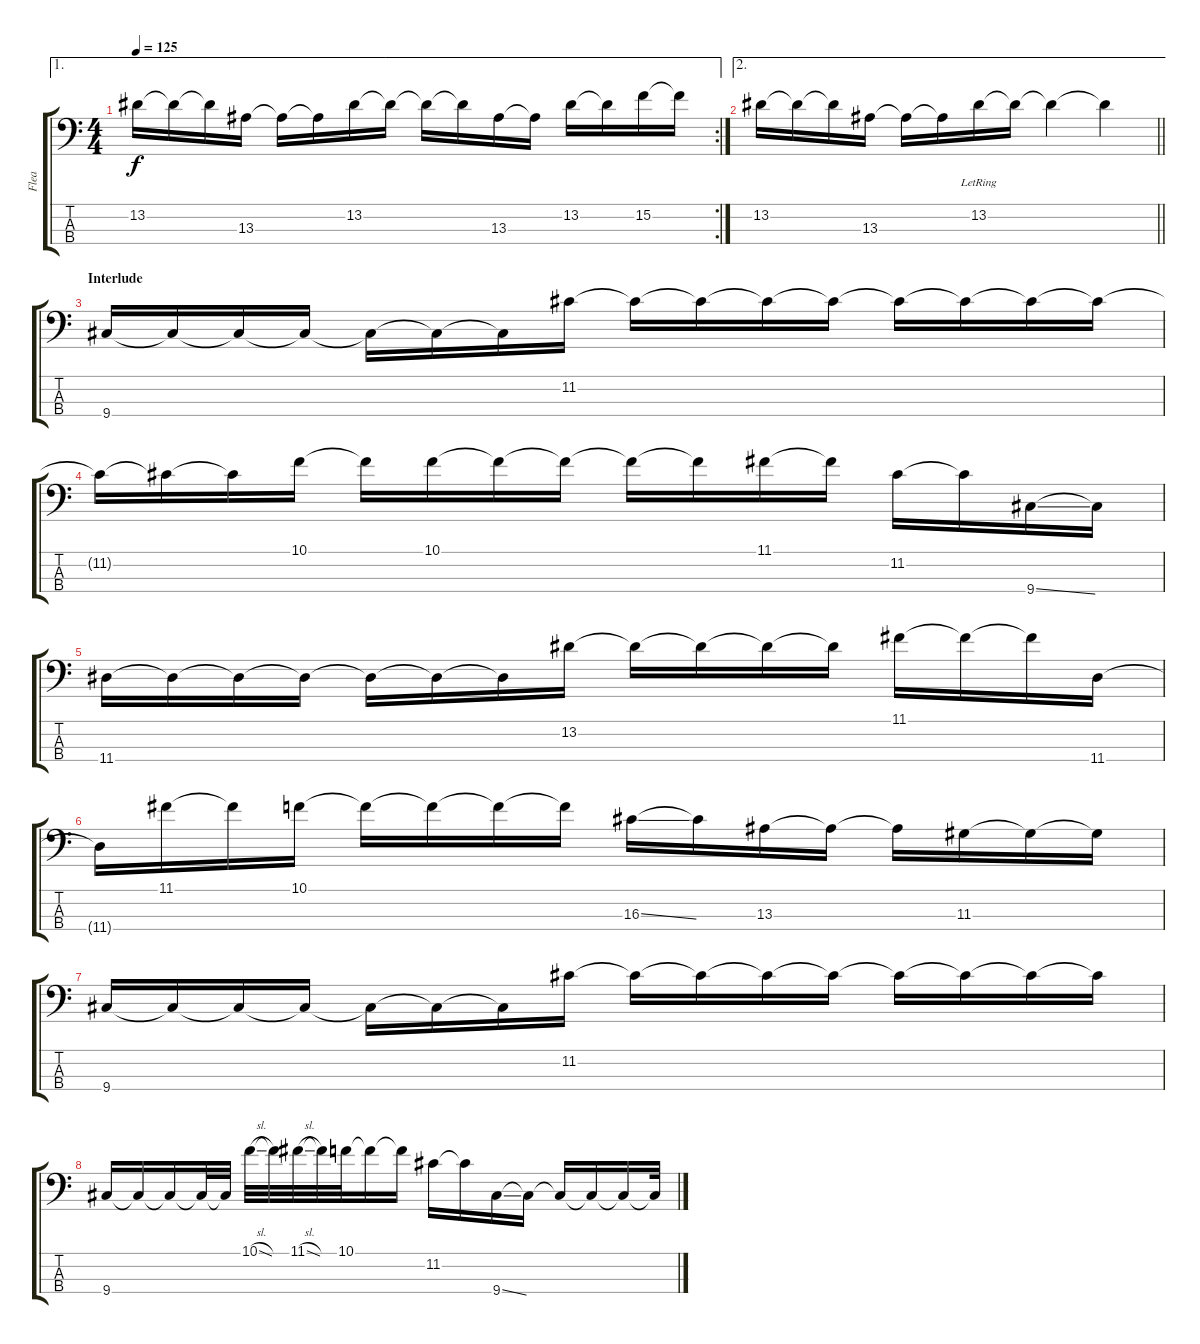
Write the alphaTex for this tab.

\track ("Flea" "Flea") {instrument electricbassfinger}
\staff {score tabs}
\tuning (G2 D2 A1 E1) {hide}
\ae 1
\rc 2
\ts (4 4)
\tempo 125
\clef f4
\ks c
13.2.16{dy f} 13.2{t}.16 13.2{t}.16 13.3.16 13.3{t}.16 13.3{t}.16 13.2.16 13.2{t}.16 13.2{t}.16 13.2{t}.16 13.3.16 13.3{t}.16 13.2.16 13.2{t}.16 15.2.16 15.2{t}.16 |
\ae 2
\barLineRight lightlight
13.2.16 13.2{t}.16 13.2{t}.16 13.3.16 13.3{t}.16 13.3{t}.16 13.2{lr}.16 13.2{t}.16 13.2{t}.4 13.2{t}.4 |
\section ("" "Interlude")
9.4.16 9.4{t}.16 9.4{t}.16 9.4{t}.16 9.4{t}.16 9.4{t}.16 9.4{t}.16 11.2.16 11.2{t}.16 11.2{t}.16 11.2{t}.16 11.2{t}.16 11.2{t}.16 11.2{t}.16 11.2{t}.16 11.2{t}.16 |
11.2{t}.16 11.2{t}.16 11.2{t}.16 10.1.16 10.1{t}.16 10.1.16 10.1{t}.16 10.1{t}.16 10.1{t}.16 10.1{t}.16 11.1.16 11.1{t}.16 11.2.16 11.2{t}.16 9.4{ss}.16 9.4{t}.16 |
11.4.16 11.4{t}.16 11.4{t}.16 11.4{t}.16 11.4{t}.16 11.4{t}.16 11.4{t}.16 13.2.16 13.2{t}.16 13.2{t}.16 13.2{t}.16 13.2{t}.16 11.1.16 11.1{t}.16 11.1{t}.16 11.4.16 |
11.4{t}.16 11.1.16 11.1{t}.16 10.1.16 10.1{t}.16 10.1{t}.16 10.1{t}.16 10.1{t}.16 16.3{ss}.16 16.3{t}.16 13.3.16 13.3{t}.16 13.3{t}.16 11.3.16 11.3{t}.16 11.3{t}.16 |
9.4.16 9.4{t}.16 9.4{t}.16 9.4{t}.16 9.4{t}.16 9.4{t}.16 9.4{t}.16 11.2.16 11.2{t}.16 11.2{t}.16 11.2{t}.16 11.2{t}.16 11.2{t}.16 11.2{t}.16 11.2{t}.16 11.2{t}.16 |
9.4.16 9.4{t}.16 9.4{t}.16 9.4{t}.32 9.4{t}.32 10.1{sl}.32 10.1{t}.32 11.1{sl}.32 11.1{t}.32 10.1.32 10.1{t}.16 10.1{t}.16 11.2.16 11.2{t}.16 9.4{ss}.16 9.4{t}.16 9.4{t}.16 9.4{t}.16 9.4{t}.16 9.4{t}.32
